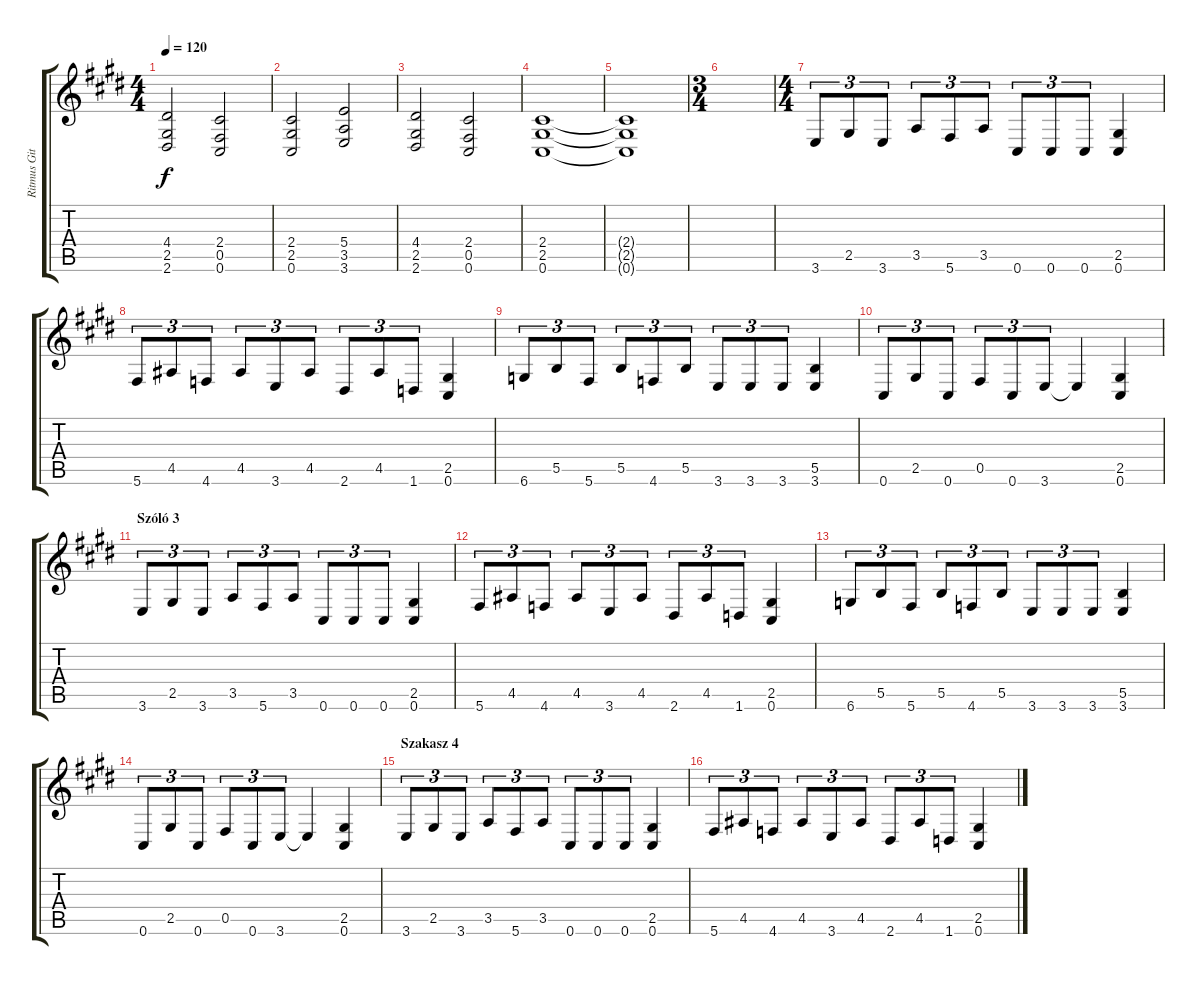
\track ("Ritmus Gitár 1" "Ritmus Git") {instrument distortionguitar}
\staff {score tabs}
\tuning (Db4 Ab3 E3 B2 Gb2 Db2) {hide}
\ts (4 4)
\tempo 120
\clef g2
\ks c#minor
(4.4 2.5 2.6).2{dy f} (2.4 0.5 0.6).2 |
(2.4 2.5 0.6).2 (5.4 3.5 3.6).2 |
(4.4 2.5 2.6).2 (2.4 0.5 0.6).2 |
(2.4 2.5 0.6).1 |
(2.4{t} 2.5{t} 0.6{t}).1 |
\ts (3 4)
|
\ts (4 4)
3.6.8{tu (3 2)} 2.5.8{tu (3 2)} 3.6.8{tu (3 2)} 3.5.8{tu (3 2)} 5.6.8{tu (3 2)} 3.5.8{tu (3 2)} 0.6.8{tu (3 2)} 0.6.8{tu (3 2)} 0.6.8{tu (3 2)} (2.5 0.6).4 |
5.6.8{tu (3 2)} 4.5.8{tu (3 2)} 4.6.8{tu (3 2)} 4.5.8{tu (3 2)} 3.6.8{tu (3 2)} 4.5.8{tu (3 2)} 2.6.8{tu (3 2)} 4.5.8{tu (3 2)} 1.6.8{tu (3 2)} (2.5 0.6).4 |
6.6.8{tu (3 2)} 5.5.8{tu (3 2)} 5.6.8{tu (3 2)} 5.5.8{tu (3 2)} 4.6.8{tu (3 2)} 5.5.8{tu (3 2)} 3.6.8{tu (3 2)} 3.6.8{tu (3 2)} 3.6.8{tu (3 2)} (5.5 3.6).4 |
0.6.8{tu (3 2)} 2.5.8{tu (3 2)} 0.6.8{tu (3 2)} 0.5.8{tu (3 2)} 0.6.8{tu (3 2)} 3.6.8{tu (3 2)} 3.6{t}.4 (2.5 0.6).4 |
\section ("" "Szóló 3")
3.6.8{tu (3 2)} 2.5.8{tu (3 2)} 3.6.8{tu (3 2)} 3.5.8{tu (3 2)} 5.6.8{tu (3 2)} 3.5.8{tu (3 2)} 0.6.8{tu (3 2)} 0.6.8{tu (3 2)} 0.6.8{tu (3 2)} (2.5 0.6).4 |
5.6.8{tu (3 2)} 4.5.8{tu (3 2)} 4.6.8{tu (3 2)} 4.5.8{tu (3 2)} 3.6.8{tu (3 2)} 4.5.8{tu (3 2)} 2.6.8{tu (3 2)} 4.5.8{tu (3 2)} 1.6.8{tu (3 2)} (2.5 0.6).4 |
6.6.8{tu (3 2)} 5.5.8{tu (3 2)} 5.6.8{tu (3 2)} 5.5.8{tu (3 2)} 4.6.8{tu (3 2)} 5.5.8{tu (3 2)} 3.6.8{tu (3 2)} 3.6.8{tu (3 2)} 3.6.8{tu (3 2)} (5.5 3.6).4 |
0.6.8{tu (3 2)} 2.5.8{tu (3 2)} 0.6.8{tu (3 2)} 0.5.8{tu (3 2)} 0.6.8{tu (3 2)} 3.6.8{tu (3 2)} 3.6{t}.4 (2.5 0.6).4 |
\section ("" "Szakasz 4")
3.6.8{tu (3 2)} 2.5.8{tu (3 2)} 3.6.8{tu (3 2)} 3.5.8{tu (3 2)} 5.6.8{tu (3 2)} 3.5.8{tu (3 2)} 0.6.8{tu (3 2)} 0.6.8{tu (3 2)} 0.6.8{tu (3 2)} (2.5 0.6).4 |
5.6.8{tu (3 2)} 4.5.8{tu (3 2)} 4.6.8{tu (3 2)} 4.5.8{tu (3 2)} 3.6.8{tu (3 2)} 4.5.8{tu (3 2)} 2.6.8{tu (3 2)} 4.5.8{tu (3 2)} 1.6.8{tu (3 2)} (2.5 0.6).4
